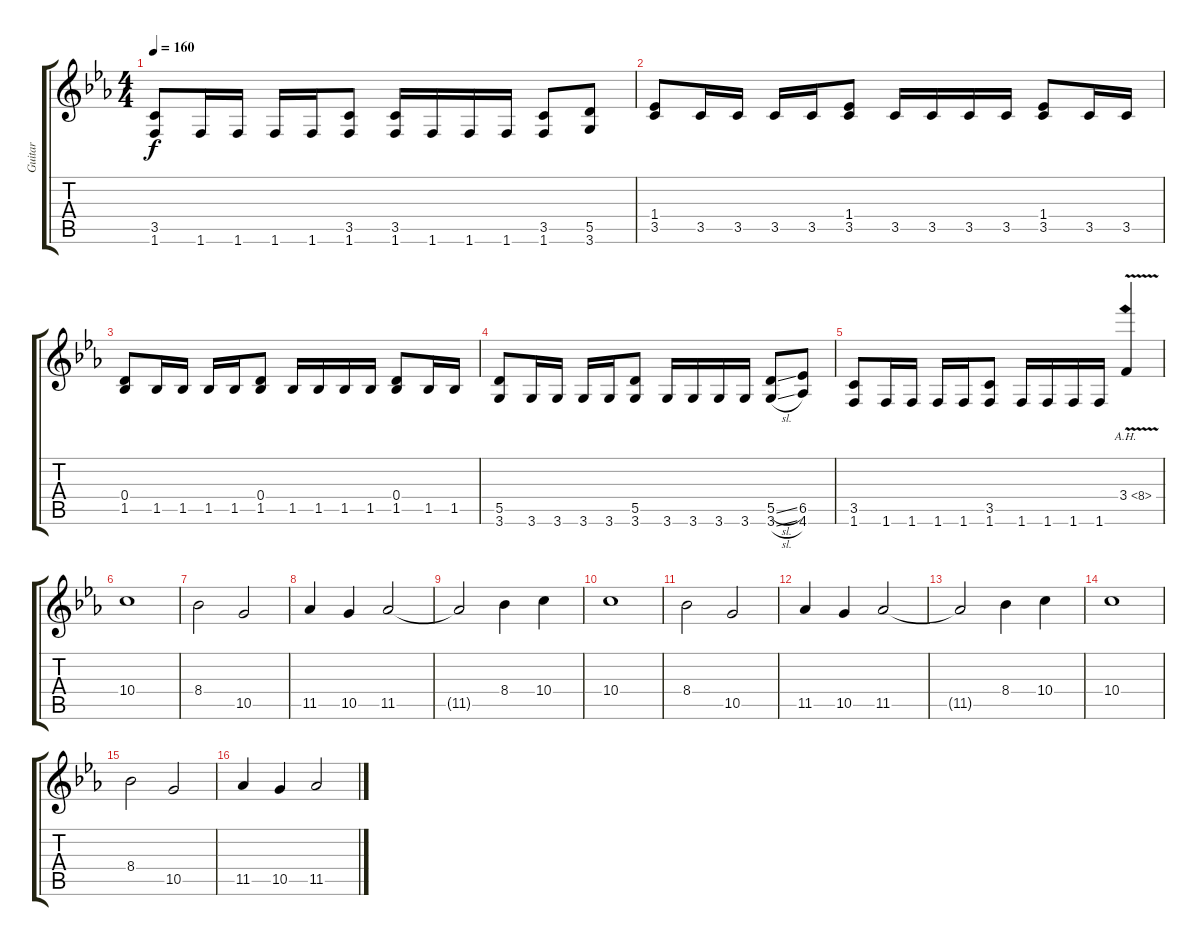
\track ("Guitar" "Guitar") {instrument distortionguitar}
\staff {score tabs}
\tuning (E4 B3 G3 D3 A2 E2) {hide}
\ts (4 4)
\tempo 160
\clef g2
\ks eb
(3.5 1.6).8{dy f} 1.6.16 1.6.16 1.6.16 1.6.16 (3.5 1.6).8 (3.5 1.6).16 1.6.16 1.6.16 1.6.16 (3.5 1.6).8 (5.5 3.6).8 |
(1.4 3.5).8 3.5.16 3.5.16 3.5.16 3.5.16 (1.4 3.5).8 3.5.16 3.5.16 3.5.16 3.5.16 (1.4 3.5).8 3.5.16 3.5.16 |
(0.4 1.5).8 1.5.16 1.5.16 1.5.16 1.5.16 (0.4 1.5).8 1.5.16 1.5.16 1.5.16 1.5.16 (0.4 1.5).8 1.5.16 1.5.16 |
(5.5 3.6).8 3.6.16 3.6.16 3.6.16 3.6.16 (5.5 3.6).8 3.6.16 3.6.16 3.6.16 3.6.16 (5.5{sl} 3.6{sl}).8 (6.5 4.6).8 |
(3.5 1.6).8 1.6.16 1.6.16 1.6.16 1.6.16 (3.5 1.6).8 1.6.16 1.6.16 1.6.16 1.6.16 3.4{ah 5 v}.4 |
10.4.1 |
8.4.2 10.5.2 |
11.5.4 10.5.4 11.5.2 |
11.5{t}.2 8.4.4 10.4.4 |
10.4.1 |
8.4.2 10.5.2 |
11.5.4 10.5.4 11.5.2 |
11.5{t}.2 8.4.4 10.4.4 |
10.4.1 |
8.4.2 10.5.2 |
11.5.4 10.5.4 11.5.2
